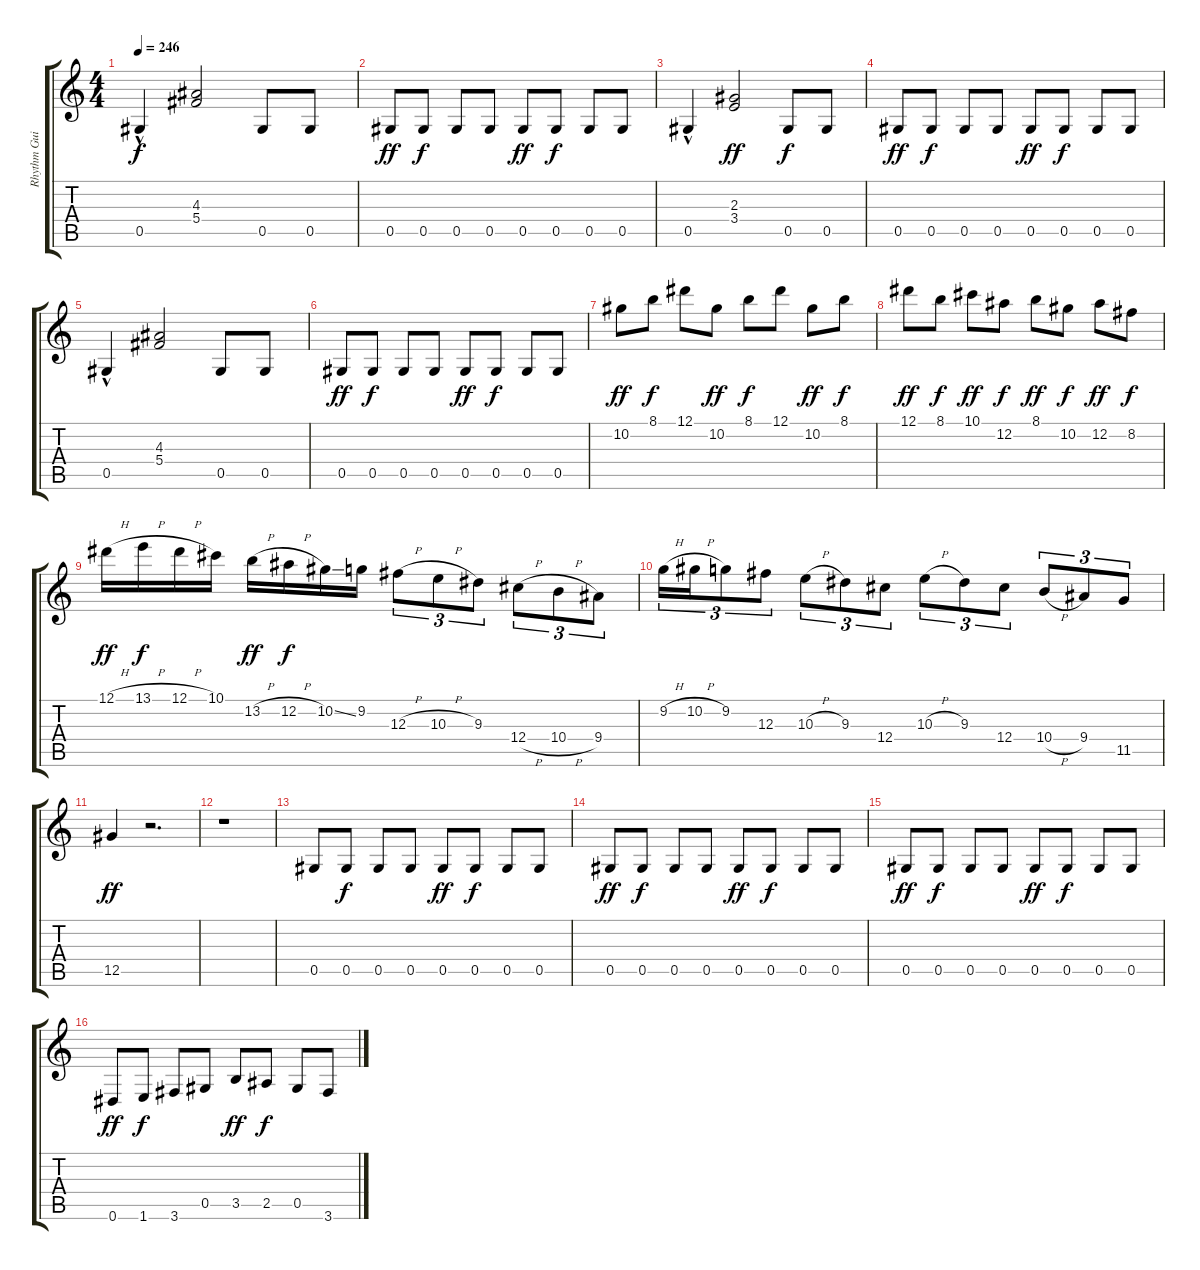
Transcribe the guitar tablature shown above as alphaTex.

\track ("Rhythm Guitar" "Rhythm Gui") {instrument overdrivenguitar}
\staff {score tabs}
\tuning (Eb4 Bb3 Gb3 Db3 Ab2 Eb2) {hide}
\ts (4 4)
\tempo 246
\clef g2
\ks c
0.5{hac}.4{dy f} (4.3 5.4).2 0.5.8 0.5.8 |
0.5.8{dy ff} 0.5.8{dy f} 0.5.8 0.5.8 0.5.8{dy ff} 0.5.8{dy f} 0.5.8 0.5.8 |
0.5{hac}.4 (2.3 3.4).2{dy ff} 0.5.8{dy f} 0.5.8 |
0.5.8{dy ff} 0.5.8{dy f} 0.5.8 0.5.8 0.5.8{dy ff} 0.5.8{dy f} 0.5.8 0.5.8 |
0.5{hac}.4 (4.3 5.4).2 0.5.8 0.5.8 |
0.5.8{dy ff} 0.5.8{dy f} 0.5.8 0.5.8 0.5.8{dy ff} 0.5.8{dy f} 0.5.8 0.5.8 |
10.2.8{dy ff} 8.1.8{dy f} 12.1.8 10.2.8{dy ff} 8.1.8{dy f} 12.1.8 10.2.8{dy ff} 8.1.8{dy f} |
12.1.8{dy ff} 8.1.8{dy f} 10.1.8{dy ff} 12.2.8{dy f} 8.1.8{dy ff} 10.2.8{dy f} 12.2.8{dy ff} 8.2.8{dy f} |
12.1{h}.16{dy ff} 13.1{h}.16{dy f} 12.1{h}.16 10.1.16 13.2{h}.16{dy ff} 12.2{h}.16{dy f} 10.2{ss}.16 9.2.16 12.3{h}.8{tu (3 2)} 10.3{h}.8{tu (3 2)} 9.3.8{tu (3 2)} 12.4{h}.8{tu (3 2)} 10.4{h}.8{tu (3 2)} 9.4.8{tu (3 2)} |
9.2{h}.16{tu (3 2)} 10.2{h}.16{tu (3 2)} 9.2.8{tu (3 2)} 12.3.8{tu (3 2)} 10.3{h}.8{tu (3 2)} 9.3.8{tu (3 2)} 12.4.8{tu (3 2)} 10.3{h}.8{tu (3 2)} 9.3.8{tu (3 2)} 12.4.8{tu (3 2)} 10.4{h}.8{tu (3 2)} 9.4.8{tu (3 2)} 11.5.8{tu (3 2)} |
12.5.4{dy ff} r.2{d} |
r.1 |
0.5.8 0.5.8{dy f} 0.5.8 0.5.8 0.5.8{dy ff} 0.5.8{dy f} 0.5.8 0.5.8 |
0.5.8{dy ff} 0.5.8{dy f} 0.5.8 0.5.8 0.5.8{dy ff} 0.5.8{dy f} 0.5.8 0.5.8 |
0.5.8{dy ff} 0.5.8{dy f} 0.5.8 0.5.8 0.5.8{dy ff} 0.5.8{dy f} 0.5.8 0.5.8 |
0.6.8{dy ff} 1.6.8{dy f} 3.6.8 0.5.8 3.5.8{dy ff} 2.5.8{dy f} 0.5.8 3.6.8
